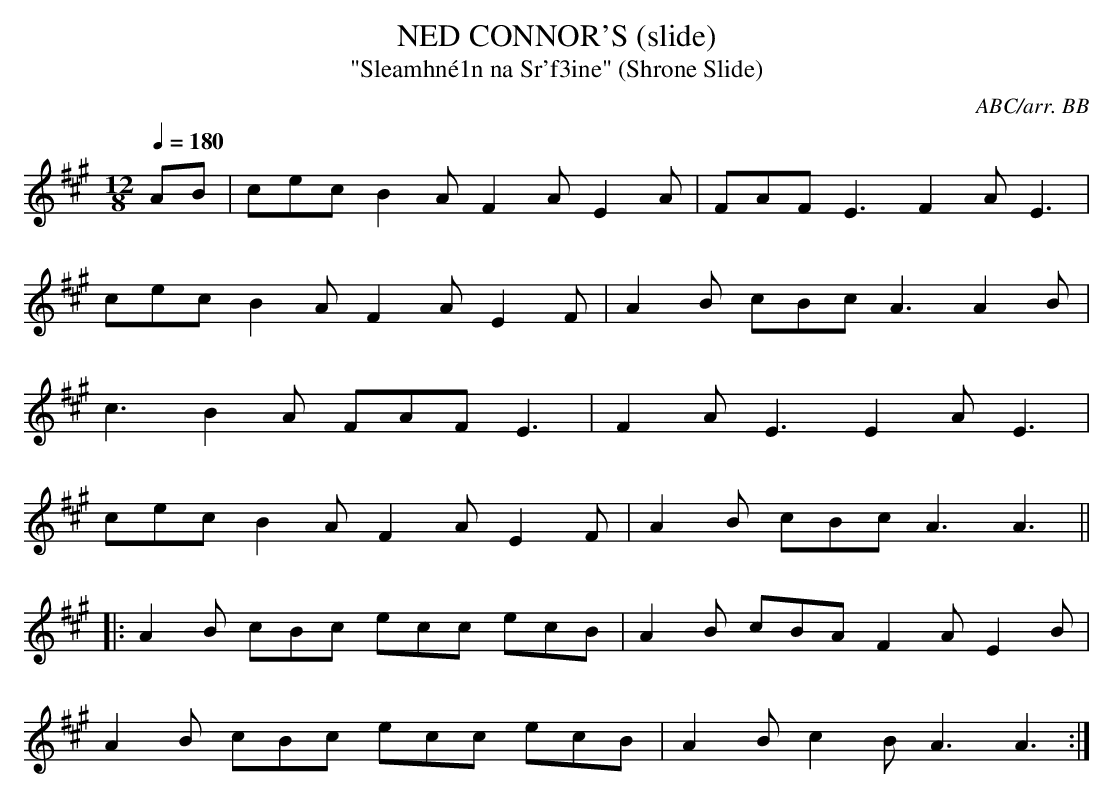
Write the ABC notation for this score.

X:1
T:NED CONNOR'S (slide)
T:"Sleamhn\'e1n na Sr\'f3ine" (Shrone Slide)
C:ABC/arr. BB
Q:1/4=180
L:1/8
M:12/8
K:A
AB|cec B2A F2A E2A|FAF E3 F2A E3|
cec B2A F2A E2F|A2B cBc A3 A2B|
c3 B2A FAF E3|F2A E3 E2A E3|
cec B2A F2A E2F|A2B cBc A3 A3||
|:A2B cBc ecc ecB|A2B cBA F2A E2B|
A2B cBc ecc ecB|A2B c2B A3 A3 :|
